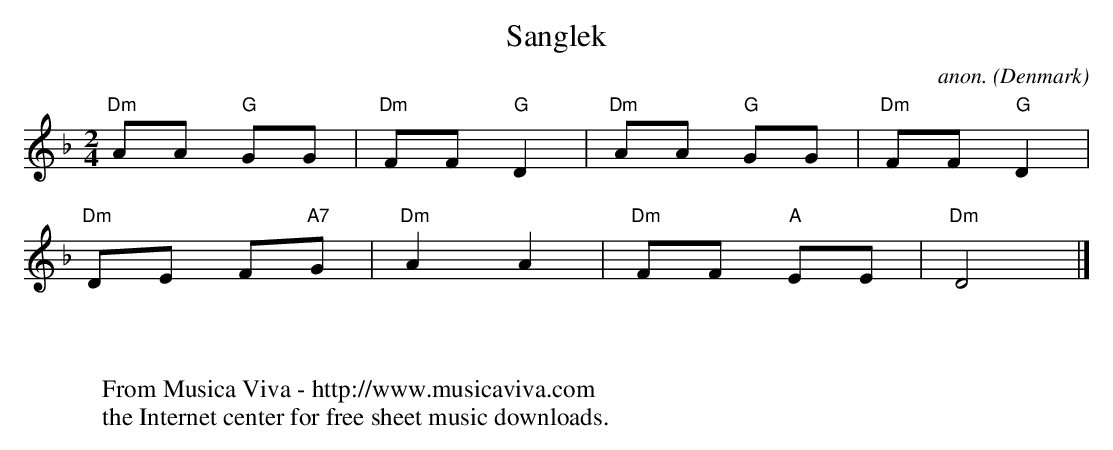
X:1
T:Sanglek
C:anon.
O:Denmark
M:2/4
L:1/8
K:Dm
"Dm"AA "G"GG|"Dm"FF "G"D2|"Dm"AA "G"GG|"Dm"FF "G"D2|
"Dm"DE F"A7"G|"Dm"A2 A2|"Dm"FF "A"EE|"Dm"D4|]
W:
W:
W:  From Musica Viva - http://www.musicaviva.com
W:  the Internet center for free sheet music downloads.
